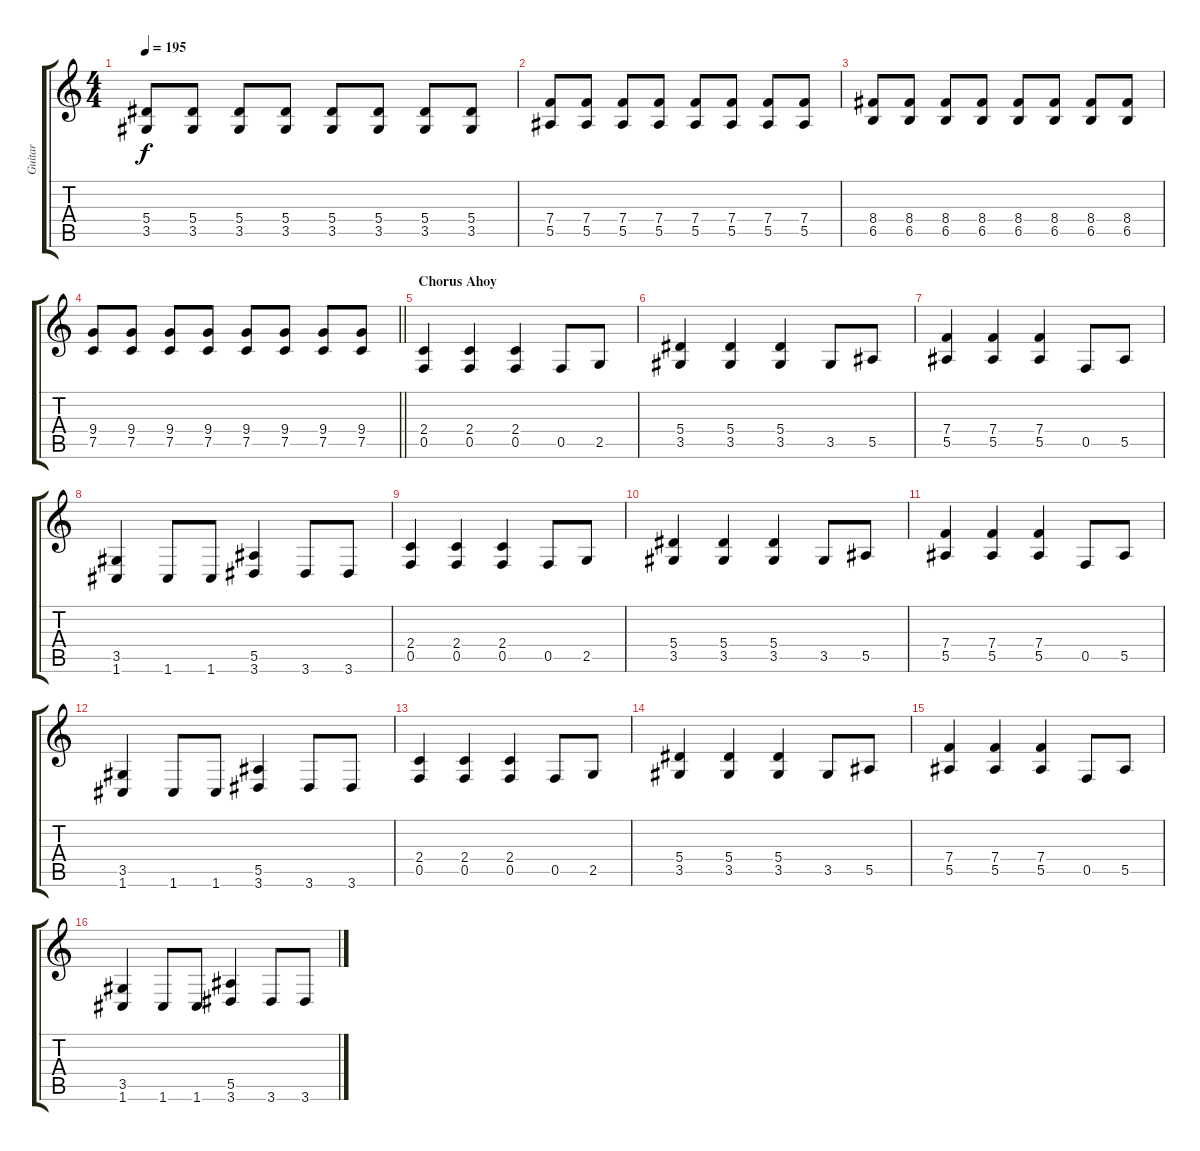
\track ("Guitar" "Guitar") {instrument distortionguitar}
\staff {score tabs}
\tuning (C4 G3 Eb3 Bb2 F2 C2) {hide}
\ts (4 4)
\tempo 195
\clef g2
\ks c
(5.4 3.5).8{dy f} (5.4 3.5).8 (5.4 3.5).8 (5.4 3.5).8 (5.4 3.5).8 (5.4 3.5).8 (5.4 3.5).8 (5.4 3.5).8 |
(7.4 5.5).8 (7.4 5.5).8 (7.4 5.5).8 (7.4 5.5).8 (7.4 5.5).8 (7.4 5.5).8 (7.4 5.5).8 (7.4 5.5).8 |
(8.4 6.5).8 (8.4 6.5).8 (8.4 6.5).8 (8.4 6.5).8 (8.4 6.5).8 (8.4 6.5).8 (8.4 6.5).8 (8.4 6.5).8 |
\barLineRight lightlight
(9.4 7.5).8 (9.4 7.5).8 (9.4 7.5).8 (9.4 7.5).8 (9.4 7.5).8 (9.4 7.5).8 (9.4 7.5).8 (9.4 7.5).8 |
\section ("" "Chorus Ahoy")
(2.4 0.5).4 (2.4 0.5).4 (2.4 0.5).4 0.5.8 2.5.8 |
(5.4 3.5).4 (5.4 3.5).4 (5.4 3.5).4 3.5.8 5.5.8 |
(7.4 5.5).4 (7.4 5.5).4 (7.4 5.5).4 0.5.8 5.5.8 |
(3.5 1.6).4 1.6.8 1.6.8 (5.5 3.6).4 3.6.8 3.6.8 |
(2.4 0.5).4 (2.4 0.5).4 (2.4 0.5).4 0.5.8 2.5.8 |
(5.4 3.5).4 (5.4 3.5).4 (5.4 3.5).4 3.5.8 5.5.8 |
(7.4 5.5).4 (7.4 5.5).4 (7.4 5.5).4 0.5.8 5.5.8 |
(3.5 1.6).4 1.6.8 1.6.8 (5.5 3.6).4 3.6.8 3.6.8 |
(2.4 0.5).4 (2.4 0.5).4 (2.4 0.5).4 0.5.8 2.5.8 |
(5.4 3.5).4 (5.4 3.5).4 (5.4 3.5).4 3.5.8 5.5.8 |
(7.4 5.5).4 (7.4 5.5).4 (7.4 5.5).4 0.5.8 5.5.8 |
(3.5 1.6).4 1.6.8 1.6.8 (5.5 3.6).4 3.6.8 3.6.8
